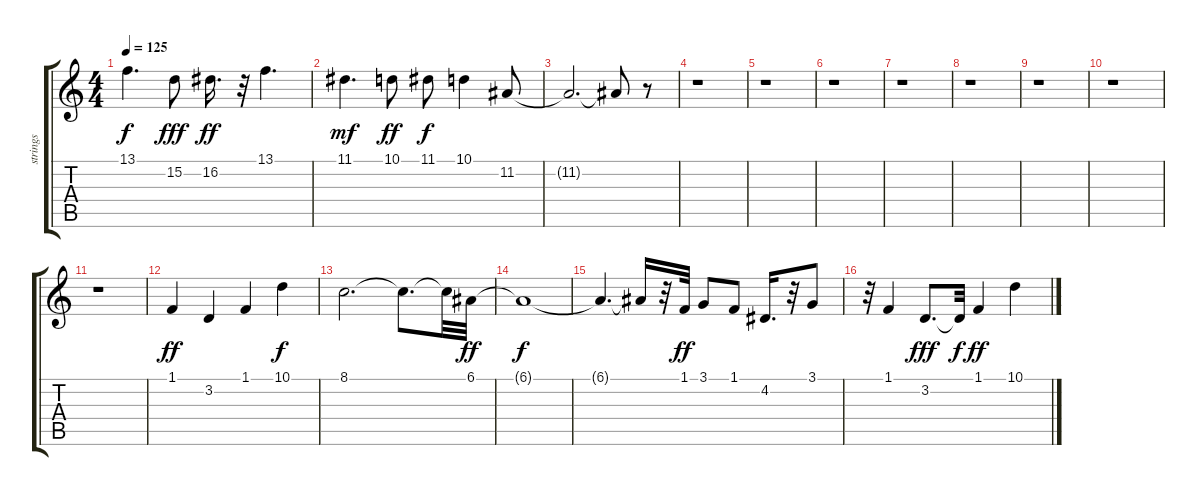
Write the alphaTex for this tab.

\track ("strings " "strings ") {instrument synthstrings2}
\staff {score tabs}
\tuning (E4 B3 G3 D3 A2 E2) {hide}
\ts (4 4)
\tempo 125
\clef g2
\ks c
13.1{t}.4{d dy f} 15.2.8{dy fff} 16.2.16{d dy ff} r.32 13.1.4{d} |
11.1.4{d dy mf} 10.1.8{dy ff} 11.1.8{dy f} 10.1.4 11.2.8 |
11.2{t}.2{d} 11.2{t}.8 r.8 |
r.1 |
r.1 |
r.1 |
r.1 |
r.1 |
r.1 |
r.1 |
r.1 |
1.1.4{dy ff} 3.2.4 1.1.4 10.1.4{dy f} |
8.1.2{d} 8.1{t}.8{d} 8.1{t}.32 6.1.32{dy ff} |
6.1{t}.1{dy f} |
6.1{t}.4{d} 6.1{t}.16 r.32 1.1.32{dy ff} 3.1.8 1.1.8 4.2.16{d} r.32 3.1.8 |
r.32 1.1.4 3.2.8{d dy fff} 3.2{t}.32{dy f} 1.1.4{dy ff} 10.1.4
